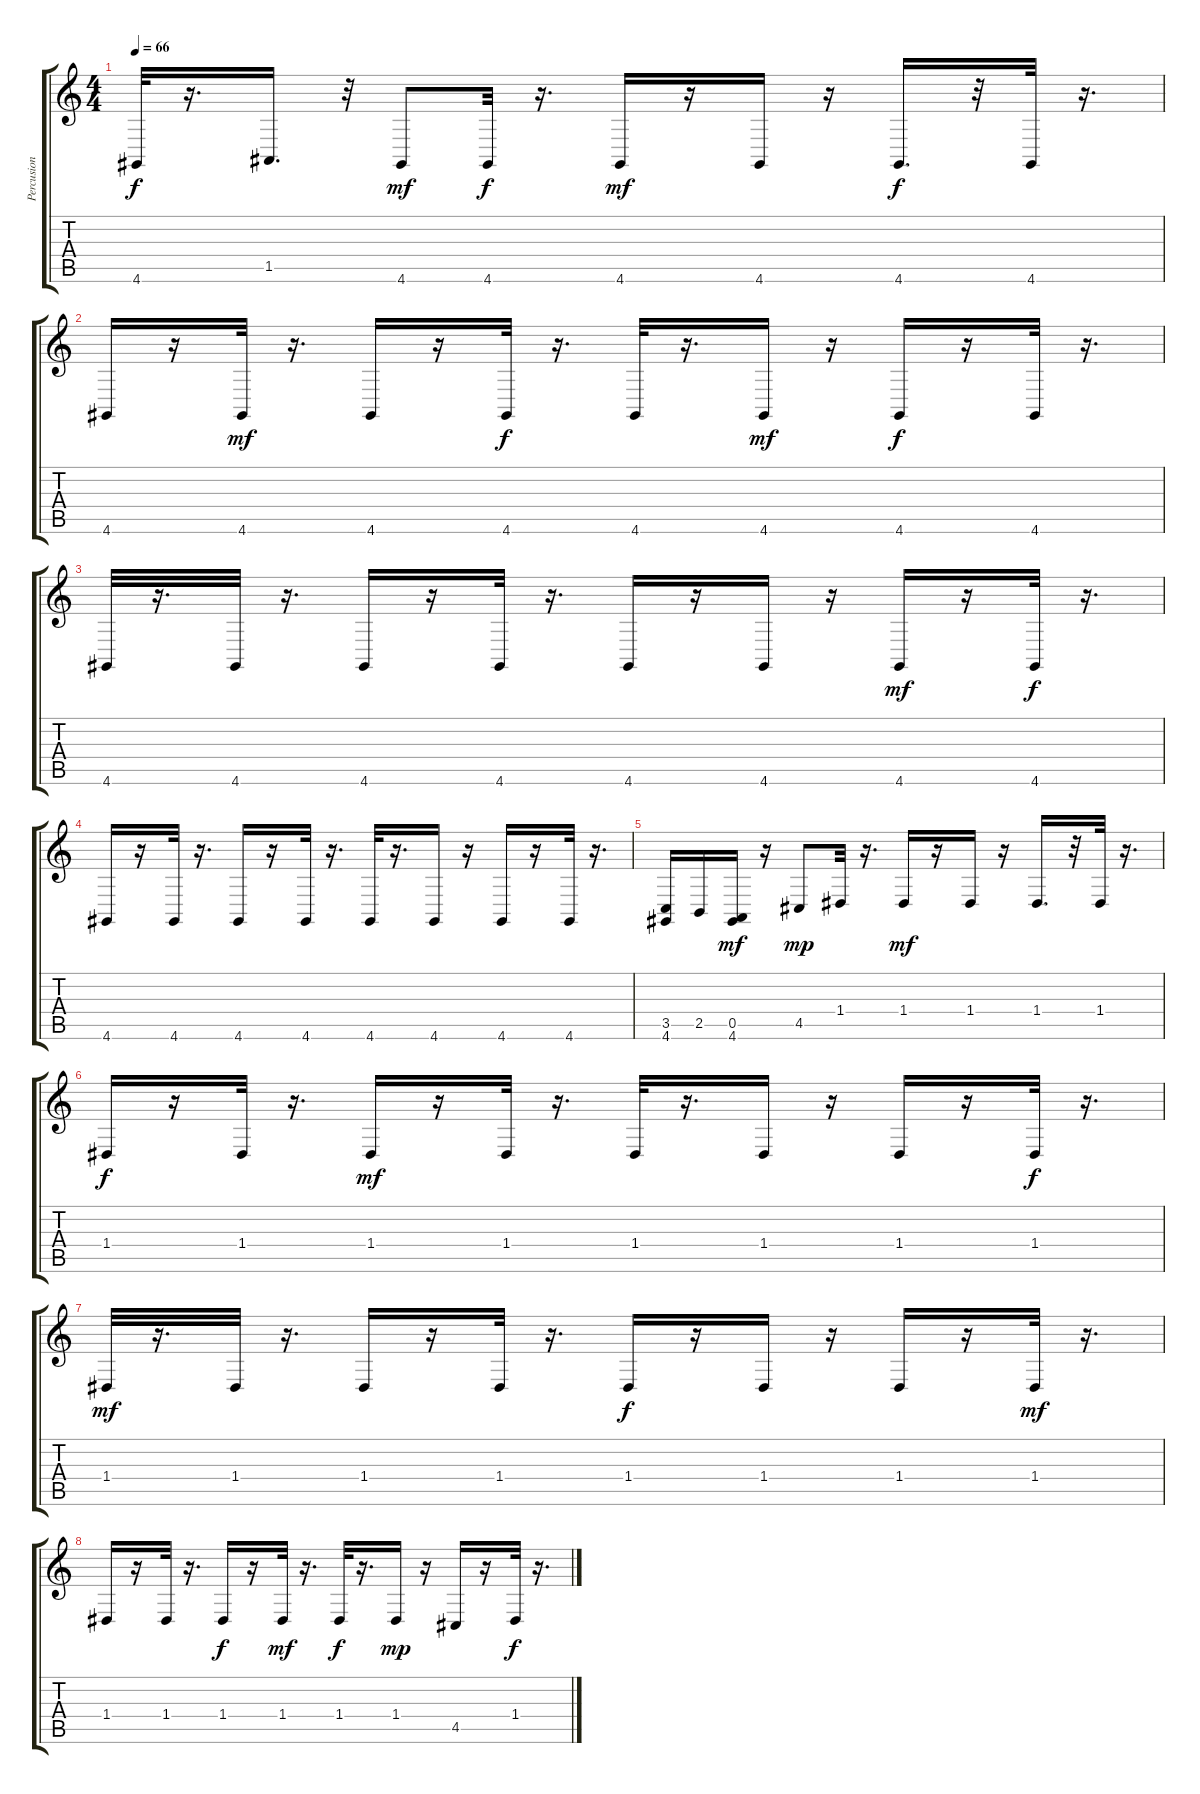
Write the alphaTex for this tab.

\track ("Percusion" "Percusion") {instrument melodictom}
\staff {score tabs}
\tuning (E4 B3 G3 D3 A2 E2) {hide}
\ts (4 4)
\tempo 66
\clef g2
\ks c
4.6.32{dy f} r.16{d} 1.5.16{d} r.32 4.6.8{dy mf} 4.6.32{dy f} r.16{d} 4.6.16{dy mf} r.16 4.6.16 r.16 4.6.16{d dy f} r.32 4.6.32 r.16{d} |
4.6.16 r.16 4.6.32{dy mf} r.16{d} 4.6.16 r.16 4.6.32{dy f} r.16{d} 4.6.32 r.16{d} 4.6.16{dy mf} r.16 4.6.16{dy f} r.16 4.6.32 r.16{d} |
4.6.32 r.16{d} 4.6.32 r.16{d} 4.6.16 r.16 4.6.32 r.16{d} 4.6.16 r.16 4.6.16 r.16 4.6.16{dy mf} r.16 4.6.32{dy f} r.16{d} |
4.6.16 r.16 4.6.32 r.16{d} 4.6.16 r.16 4.6.32 r.16{d} 4.6.32 r.16{d} 4.6.16 r.16 4.6.16 r.16 4.6.32 r.16{d} |
(3.5 4.6).16 2.5.16 (0.5 4.6).16{dy mf} r.16 4.5.8{dy mp} 1.4.32 r.16{d} 1.4.16{dy mf} r.16 1.4.16 r.16 1.4.16{d} r.32 1.4.32 r.16{d} |
1.4.16{dy f} r.16 1.4.32 r.16{d} 1.4.16{dy mf} r.16 1.4.32 r.16{d} 1.4.32 r.16{d} 1.4.16 r.16 1.4.16 r.16 1.4.32{dy f} r.16{d} |
1.4.32{dy mf} r.16{d} 1.4.32 r.16{d} 1.4.16 r.16 1.4.32 r.16{d} 1.4.16{dy f} r.16 1.4.16 r.16 1.4.16 r.16 1.4.32{dy mf} r.16{d} |
1.4.16 r.16 1.4.32 r.16{d} 1.4.16{dy f} r.16 1.4.32{dy mf} r.16{d} 1.4.32{dy f} r.16{d} 1.4.16{dy mp} r.16 4.5.16 r.16 1.4.32{dy f} r.16{d}
